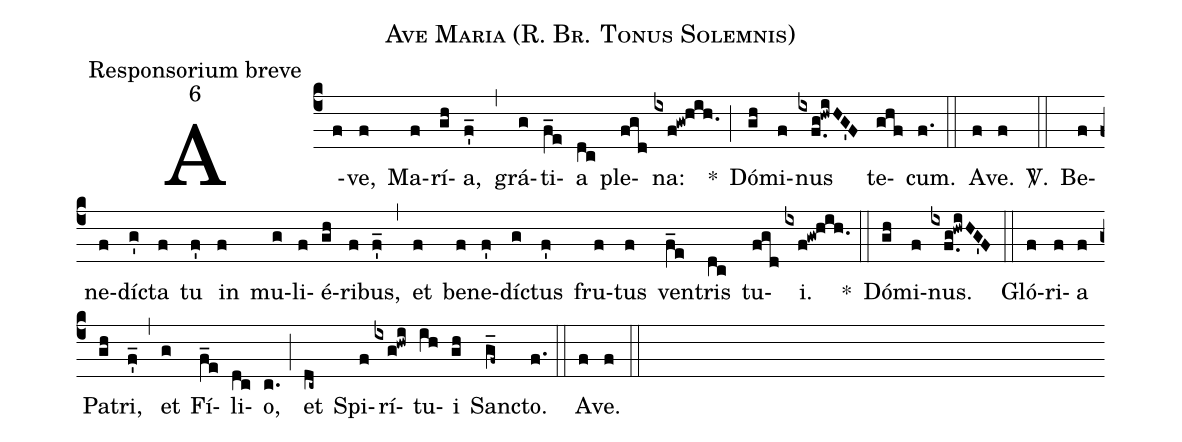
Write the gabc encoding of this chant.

name:Ave Maria (R. Br. Tonus Solemnis);
office-part:Responsorium breve;
mode:6;
%%
(c4)
A(f)ve,(f) Ma(f)rí(gh)a,(f'_) (,)
grá(g)ti(f_e)a(dc) ple(fgd)na:(ixf!gw!hih.) *(;)
Dó(gh)mi(f)nus(ixf.g!hwiHG'F) te(ghf)cum.(f.) (::)
A(f)ve.(f) <sp>V/</sp>.(::)
Be(f)ne(f)díc(g')ta(f) tu(f') in(f) mu(g)li(f)é(gh)ri(f)bus,(f'_) (,)
et(f) be(f)ne(f')díc(g)tus(f') fru(f)tus(f) ven(f_e)tris(dc) tu(fgd)i.(ixf!gw!hih.) *(::)
Dó(gh)mi(f)nus.(ixf.g!hwiHG'F) (::)
Gló(f)ri(f)a(f) Pa(gh)tri,(f'_) (,)
et(g) Fí(f_e)li(dc)o,(c.) (;)
et(dc~) Spi(f)rí(ixg!hwi)tu(ih)i(gh) Sanc(g_f~)to.(f.) (::)
A(f)ve.(f) (::)
